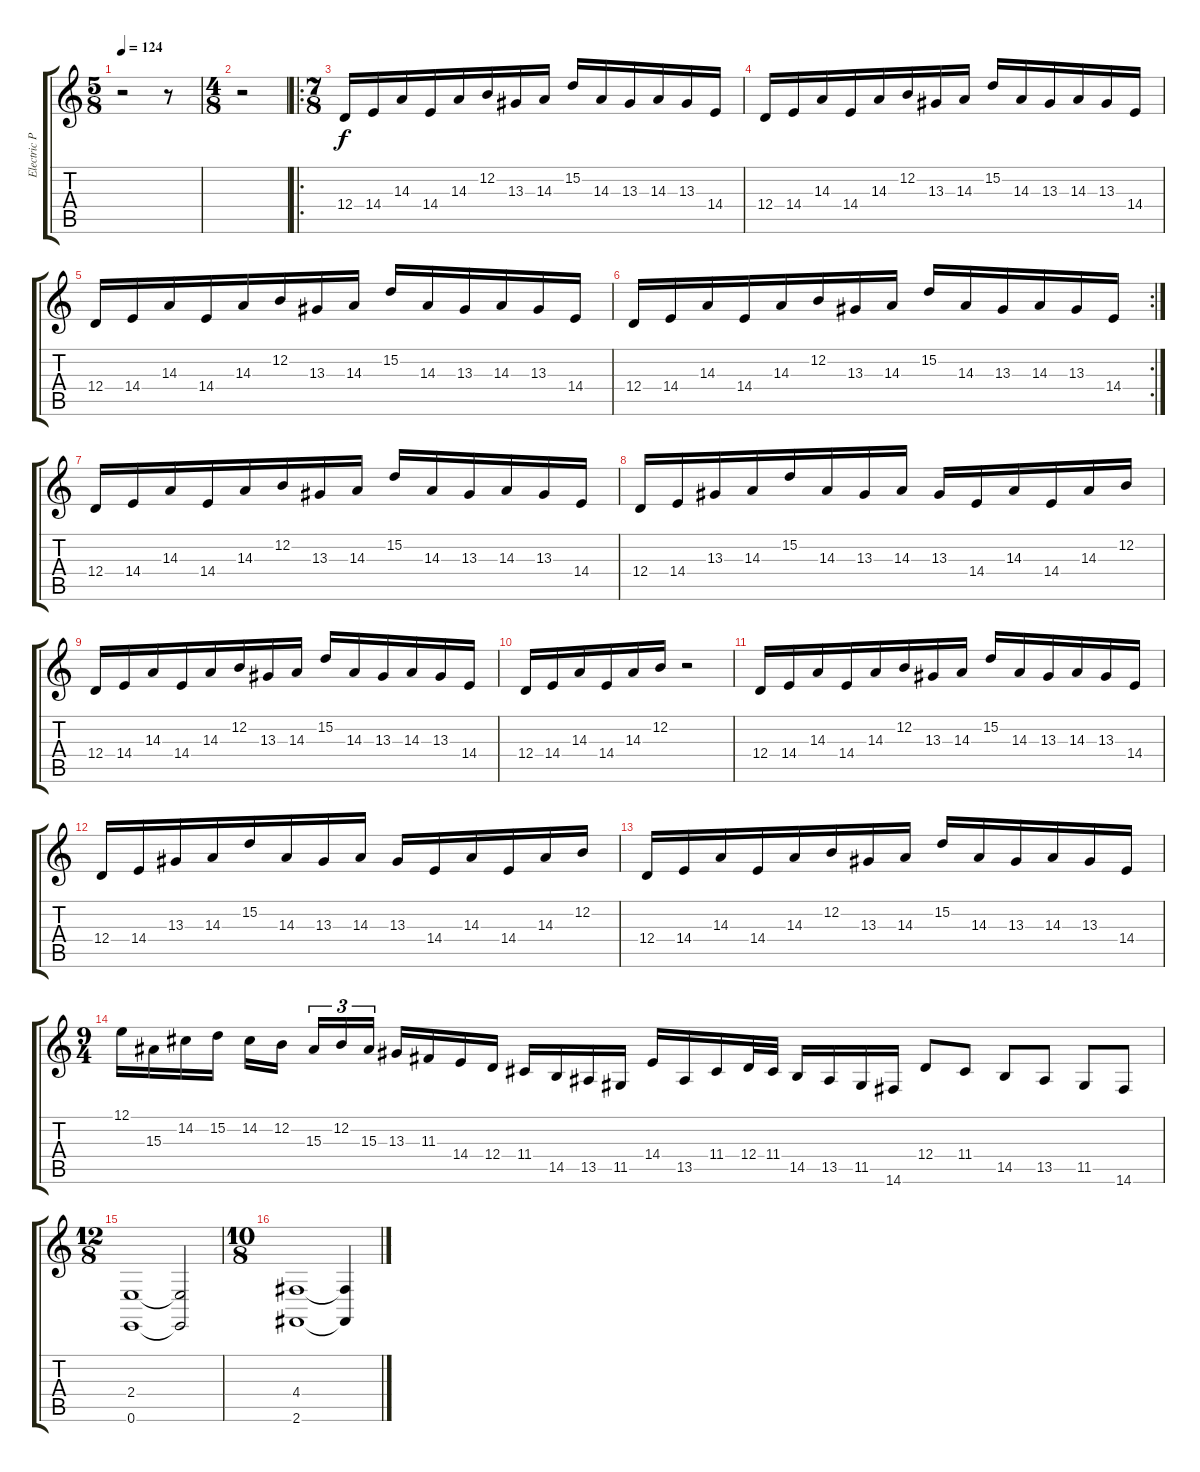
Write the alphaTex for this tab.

\track ("Electric Piano" "Electric P") {instrument acousticgrandpiano}
\staff {score tabs}
\tuning (E4 B3 G3 D3 A2 E2) {hide}
\ts (5 8)
\tempo 124
\clef g2
\ks c
r.2{dy f} r.8 |
\ts (4 8)
r.2 |
\ro
\ts (7 8)
12.4.16 14.4.16 14.3.16 14.4.16 14.3.16 12.2.16 13.3.16 14.3.16 15.2.16 14.3.16 13.3.16 14.3.16 13.3.16 14.4.16 |
12.4.16 14.4.16 14.3.16 14.4.16 14.3.16 12.2.16 13.3.16 14.3.16 15.2.16 14.3.16 13.3.16 14.3.16 13.3.16 14.4.16 |
12.4.16 14.4.16 14.3.16 14.4.16 14.3.16 12.2.16 13.3.16 14.3.16 15.2.16 14.3.16 13.3.16 14.3.16 13.3.16 14.4.16 |
\rc 2
12.4.16 14.4.16 14.3.16 14.4.16 14.3.16 12.2.16 13.3.16 14.3.16 15.2.16 14.3.16 13.3.16 14.3.16 13.3.16 14.4.16 |
12.4.16 14.4.16 14.3.16 14.4.16 14.3.16 12.2.16 13.3.16 14.3.16 15.2.16 14.3.16 13.3.16 14.3.16 13.3.16 14.4.16 |
12.4.16 14.4.16 13.3.16 14.3.16 15.2.16 14.3.16 13.3.16 14.3.16 13.3.16 14.4.16 14.3.16 14.4.16 14.3.16 12.2.16 |
12.4.16 14.4.16 14.3.16 14.4.16 14.3.16 12.2.16 13.3.16 14.3.16 15.2.16 14.3.16 13.3.16 14.3.16 13.3.16 14.4.16 |
12.4.16 14.4.16 14.3.16 14.4.16 14.3.16 12.2.16 r.2 |
12.4.16 14.4.16 14.3.16 14.4.16 14.3.16 12.2.16 13.3.16 14.3.16 15.2.16 14.3.16 13.3.16 14.3.16 13.3.16 14.4.16 |
12.4.16 14.4.16 13.3.16 14.3.16 15.2.16 14.3.16 13.3.16 14.3.16 13.3.16 14.4.16 14.3.16 14.4.16 14.3.16 12.2.16 |
12.4.16 14.4.16 14.3.16 14.4.16 14.3.16 12.2.16 13.3.16 14.3.16 15.2.16 14.3.16 13.3.16 14.3.16 13.3.16 14.4.16 |
\ts (9 4)
12.1.16 15.3.16 14.2.16 15.2.16 14.2.16 12.2.16 15.3.16{tu (3 2)} 12.2.16{tu (3 2)} 15.3.16{tu (3 2)} 13.3.16 11.3.16 14.4.16 12.4.16 11.4.16 14.5.16 13.5.16 11.5.16 14.4.16 13.5.16 11.4.16 12.4.32 11.4.32 14.5.16 13.5.16 11.5.16 14.6.16 12.4.8 11.4.8 14.5.8 13.5.8 11.5.8 14.6.8 |
\ts (12 8)
(2.4 0.6).1 (2.4{t} 0.6{t}).2 |
\ts (10 8)
(4.4 2.6).1 (4.4{t} 2.6{t}).4
